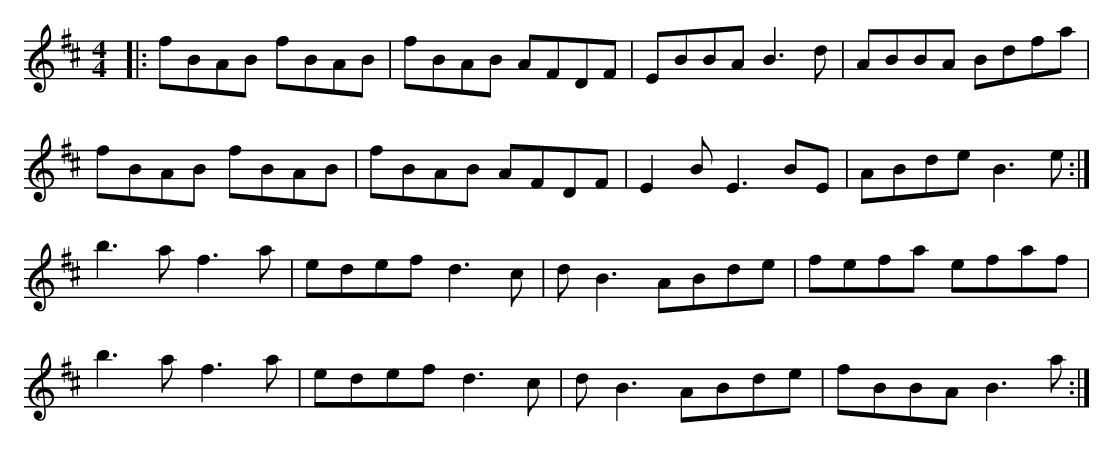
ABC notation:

X:1
M:4/4
K:Bmin
|:fBAB fBAB|fBAB AFDF|EBBA B3d|ABBA Bdfa|
fBAB fBAB|fBAB AFDF|E2BE3 BE|ABde B3 e:|
b3a f3a|edef d3c|dB3 ABde|fefa efaf|
b3a f3a|edef d3c|dB3 ABde|fBBA B3a:|
